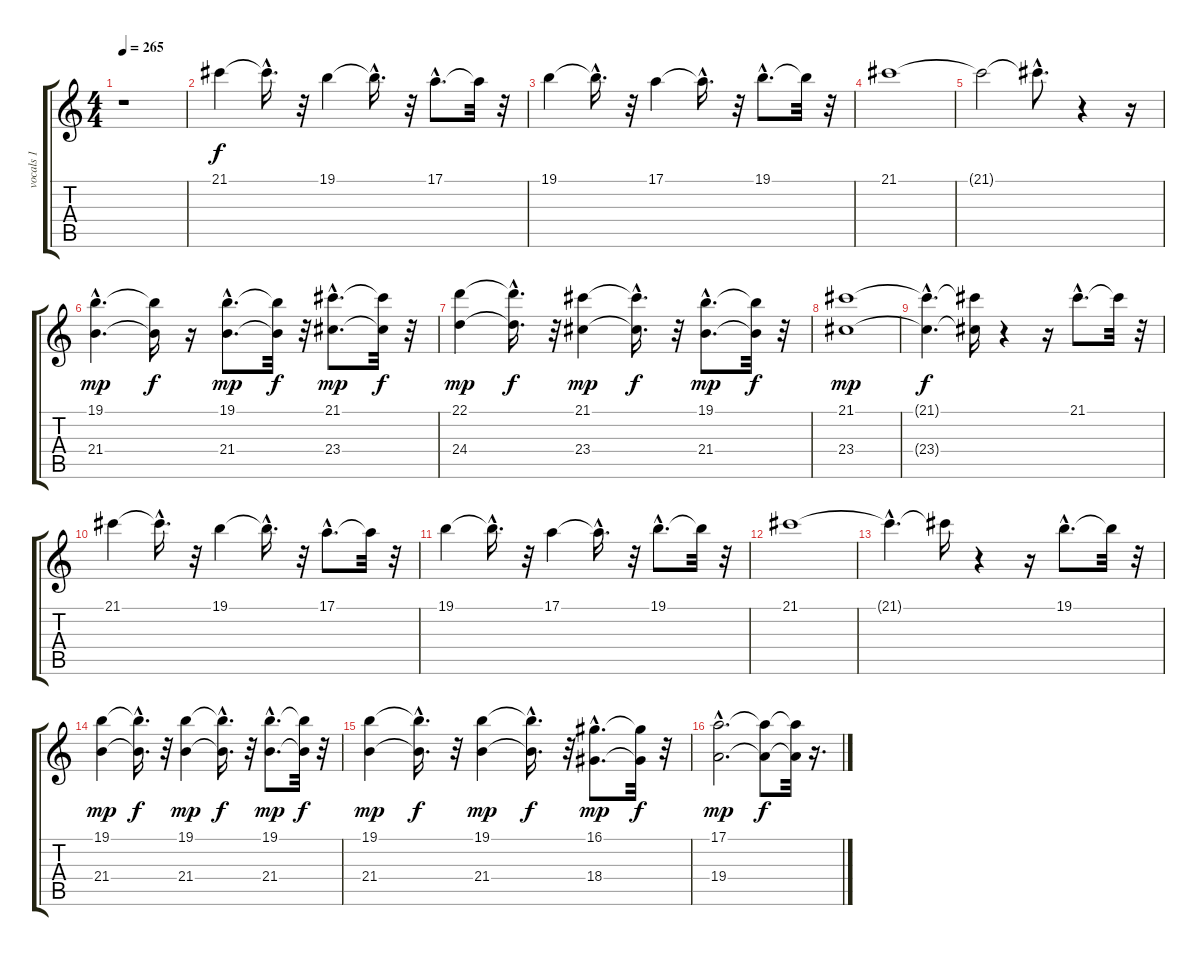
\track ("vocals 1" "vocals 1") {instrument fx5brightness}
\staff {score tabs}
\tuning (E4 B3 G3 D3 A2 E2) {hide}
\ts (4 4)
\tempo 265
\clef g2
\ks c
r.1{dy f} |
21.1.4 21.1{hac t}.16{d} r.32 19.1.4 19.1{hac t}.16{d} r.32 17.1{hac}.8{d} 17.1{t}.32 r.32 |
19.1.4 19.1{hac t}.16{d} r.32 17.1.4 17.1{hac t}.16{d} r.32 19.1{hac}.8{d} 19.1{t}.32 r.32 |
21.1.1 |
21.1{t}.2 21.1{hac t}.8{d} r.4 r.16 |
(19.1{hac} 21.4{hac}).4{d dy mp} (19.1{t} 21.4{t}).16{dy f} r.16 (19.1{hac} 21.4{hac}).8{d dy mp} (19.1{t} 21.4{t}).32{dy f} r.32 (21.1{hac} 23.4{hac}).8{d dy mp} (21.1{t} 23.4{t}).32{dy f} r.32 |
(22.1 24.4).4{dy mp} (22.1{hac t} 24.4{hac t}).16{d dy f} r.32 (21.1 23.4).4{dy mp} (21.1{hac t} 23.4{hac t}).16{d dy f} r.32 (19.1{hac} 21.4{hac}).8{d dy mp} (19.1{t} 21.4{t}).32{dy f} r.32 |
(21.1 23.4).1{dy mp} |
(21.1{hac t} 23.4{hac t}).4{d dy f} (21.1{t} 23.4{t}).16 r.4 r.16 21.1{hac}.8{d} 21.1{t}.32 r.32 |
21.1.4 21.1{hac t}.16{d} r.32 19.1.4 19.1{hac t}.16{d} r.32 17.1{hac}.8{d} 17.1{t}.32 r.32 |
19.1.4 19.1{hac t}.16{d} r.32 17.1.4 17.1{hac t}.16{d} r.32 19.1{hac}.8{d} 19.1{t}.32 r.32 |
21.1.1 |
21.1{hac t}.4{d} 21.1{t}.16 r.4 r.16 19.1{hac}.8{d} 19.1{t}.32 r.32 |
(19.1 21.4).4{dy mp} (19.1{hac t} 21.4{hac t}).16{d dy f} r.32 (19.1 21.4).4{dy mp} (19.1{hac t} 21.4{hac t}).16{d dy f} r.32 (19.1{hac} 21.4{hac}).8{d dy mp} (19.1{t} 21.4{t}).32{dy f} r.32 |
(19.1 21.4).4{dy mp} (19.1{hac t} 21.4{hac t}).16{d dy f} r.32 (19.1 21.4).4{dy mp} (19.1{hac t} 21.4{hac t}).16{d dy f} r.32 (16.1{hac} 18.4{hac}).8{d dy mp} (16.1{t} 18.4{t}).32{dy f} r.32 |
(17.1{hac} 19.4{hac}).2{d dy mp} (17.1{t} 19.4{t}).8{dy f} (17.1{t} 19.4{t}).32 r.16{d}
